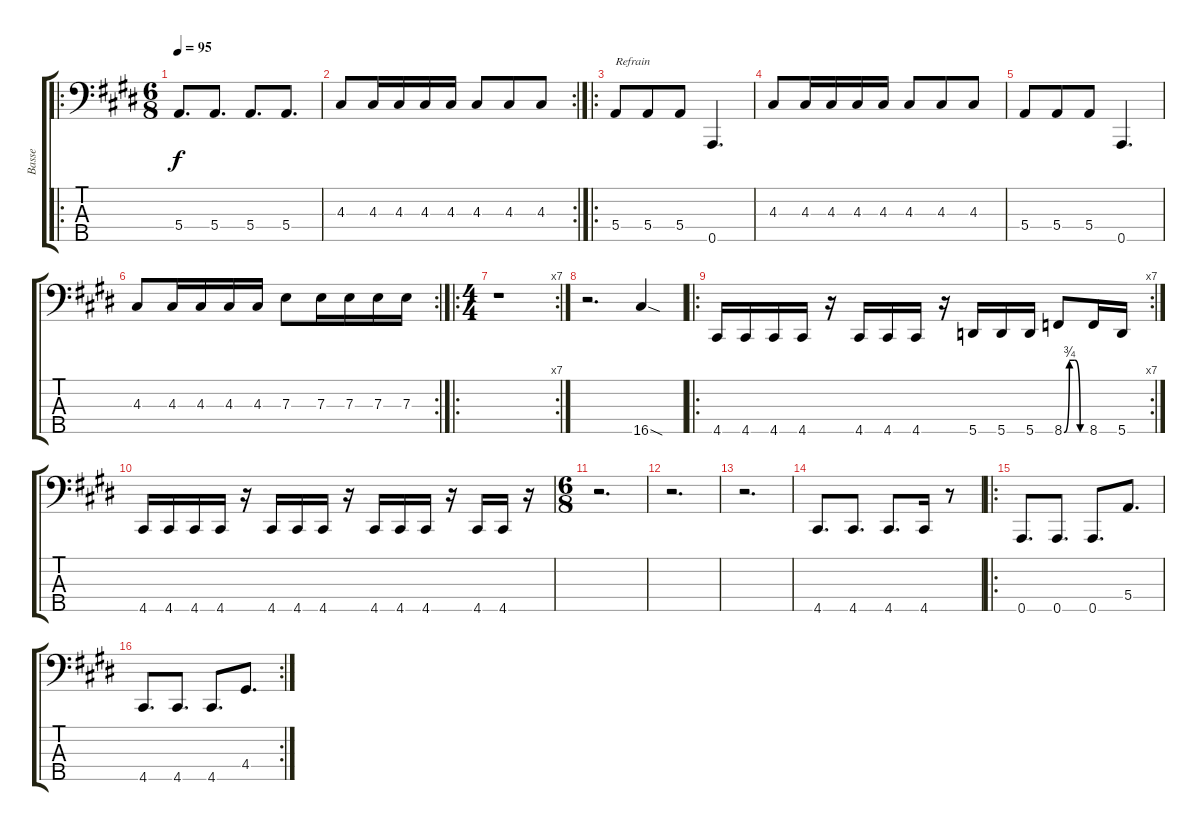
\track ("Basse" "Basse") {instrument electricbassfinger}
\staff {score tabs}
\tuning (G2 D2 A1 E1 A0) {hide}
\ro
\ts (6 8)
\tempo 95
\clef f4
\ks e
5.4.8{d dy f} 5.4.8{d} 5.4.8{d} 5.4.8{d} |
\rc 2
4.3.8 4.3.16 4.3.16 4.3.16 4.3.16 4.3.8 4.3.8 4.3.8 |
\ro
5.4.8{txt "Refrain"} 5.4.8 5.4.8 0.5.4{d} |
4.3.8 4.3.16 4.3.16 4.3.16 4.3.16 4.3.8 4.3.8 4.3.8 |
5.4.8 5.4.8 5.4.8 0.5.4{d} |
\rc 2
4.3.8 4.3.16 4.3.16 4.3.16 4.3.16 7.3.8 7.3.16 7.3.16 7.3.16 7.3.16 |
\ro
\rc 7
\ts (4 4)
r.1 |
r.2{d} 16.5{sod}.4 |
\ro
\rc 7
4.5.16 4.5.16 4.5.16 4.5.16 r.16 4.5.16 4.5.16 4.5.16 r.16 5.5.16 5.5.16 5.5.16 8.5{be (custom 0 0 15 3 30 3 45 0 60 0)}.8 8.5.16 5.5.16 |
4.5.16 4.5.16 4.5.16 4.5.16 r.16 4.5.16 4.5.16 4.5.16 r.16 4.5.16 4.5.16 4.5.16 r.16 4.5.16 4.5.16 r.16 |
\ts (6 8)
r.2{d} |
r.2{d} |
r.2{d} |
4.5.8{d} 4.5.8{d} 4.5.8{d} 4.5.16 r.8 |
\ro
0.5.8{d} 0.5.8{d} 0.5.8{d} 5.4.8{d} |
\rc 2
4.5.8{d} 4.5.8{d} 4.5.8{d} 4.4.8{d}
